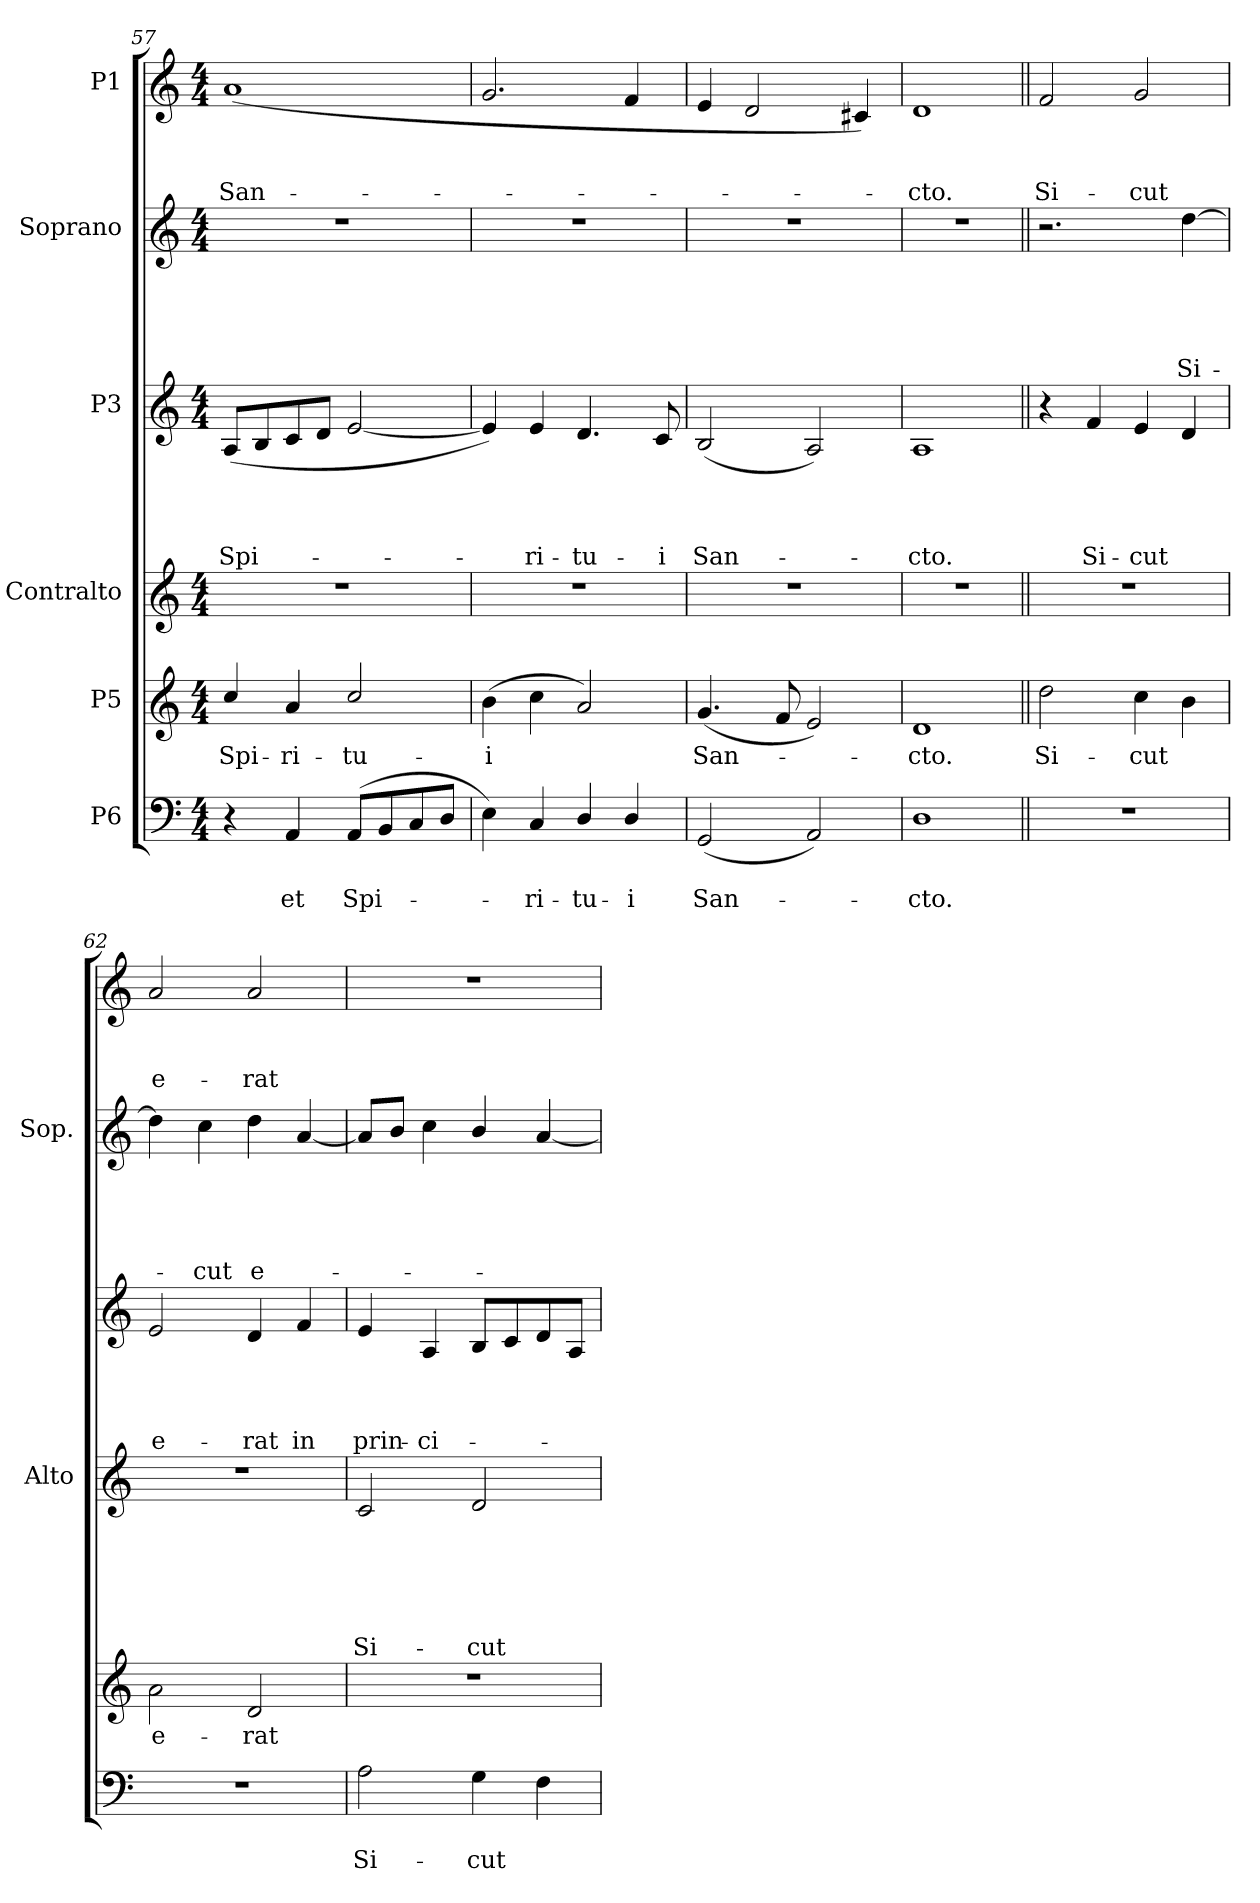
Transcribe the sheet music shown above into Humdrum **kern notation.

**kern	**text	**text	**kern	**text	**kern	**text	**text	**text	**text	**text	**text	**kern	**text	**text	**text	**text	**kern	**text	**text	**text	**text	**text	**kern	**text	**text	**text
*part6	*part6	*part6	*part5	*part5	*part4	*part4	*part4	*part4	*part4	*part4	*part4	*part3	*part3	*part3	*part3	*part3	*part2	*part2	*part2	*part2	*part2	*part2	*part1	*part1	*part1	*part1
*staff6	*staff6	*staff6	*staff5	*staff5	*staff4	*staff4	*staff4	*staff4	*staff4	*staff4	*staff4	*staff3	*staff3	*staff3	*staff3	*staff3	*staff2	*staff2	*staff2	*staff2	*staff2	*staff2	*staff1	*staff1	*staff1	*staff1
*I"P6	*	*	*I"P5	*	*I"Contralto	*	*	*	*	*	*	*I"P3	*	*	*	*	*I"Soprano	*	*	*	*	*	*I"P1	*	*	*
*	*	*	*	*	*I'Alto	*	*	*	*	*	*	*	*	*	*	*	*I'Sop.	*	*	*	*	*	*	*	*	*
*clefF4	*	*	*clefG2	*	*clefG2	*	*	*	*	*	*	*clefG2	*	*	*	*	*clefG2	*	*	*	*	*	*clefG2	*	*	*
*	*	*	*ITrd7c12	*	*	*	*	*	*	*	*	*	*	*	*	*	*	*	*	*	*	*	*	*	*	*
*k[]	*	*	*k[]	*	*k[]	*	*	*	*	*	*	*k[]	*	*	*	*	*k[]	*	*	*	*	*	*k[]	*	*	*
*C:	*	*	*C:	*	*C:	*	*	*	*	*	*	*C:	*	*	*	*	*C:	*	*	*	*	*	*C:	*	*	*
*M4/4	*	*	*M4/4	*	*M4/4	*	*	*	*	*	*	*M4/4	*	*	*	*	*M4/4	*	*	*	*	*	*M4/4	*	*	*
=57	=57	=57	=57	=57	=57	=57	=57	=57	=57	=57	=57	=57	=57	=57	=57	=57	=57	=57	=57	=57	=57	=57	=57	=57	=57	=57
!	!	!	!	!LO:LY:b	!	!	!	!	!	!	!	!	!	!	!	!LO:LY:b	!	!	!	!	!	!	!	!	!	!LO:LY:b
4r	.	.	4c/	Spi-	1r	.	.	.	.	.	.	(<8A/L	.	.	.	Spi-	1r	.	.	.	.	.	(<1a	.	.	-San-
.	.	.	.	.	.	.	.	.	.	.	.	8B/	.	.	.	.	.	.	.	.	.	.	.	.	.	.
!	!	!LO:LY:b	!	!LO:LY:b	!	!	!	!	!	!	!	!	!	!	!	!	!	!	!	!	!	!	!	!	!	!
4AA/	.	et	4A/	-ri-	.	.	.	.	.	.	.	8c/	.	.	.	.	.	.	.	.	.	.	.	.	.	.
.	.	.	.	.	.	.	.	.	.	.	.	8d/J	.	.	.	.	.	.	.	.	.	.	.	.	.	.
!	!	!LO:LY:b	!	!LO:LY:b	!	!	!	!	!	!	!	!	!	!	!	!	!	!	!	!	!	!	!	!	!	!
(<8AA/L	.	Spi-	2c/	-tu-	.	.	.	.	.	.	.	[<2e/	.	.	.	.	.	.	.	.	.	.	.	.	.	.
8BB/	.	.	.	.	.	.	.	.	.	.	.	.	.	.	.	.	.	.	.	.	.	.	.	.	.	.
8C/	.	.	.	.	.	.	.	.	.	.	.	.	.	.	.	.	.	.	.	.	.	.	.	.	.	.
8D/J	.	.	.	.	.	.	.	.	.	.	.	.	.	.	.	.	.	.	.	.	.	.	.	.	.	.
=58	=58	=58	=58	=58	=58	=58	=58	=58	=58	=58	=58	=58	=58	=58	=58	=58	=58	=58	=58	=58	=58	=58	=58	=58	=58	=58
!	!	!	!	!LO:LY:b	!	!	!	!	!	!	!	!	!	!	!	!	!	!	!	!	!	!	!	!	!	!
4E\)	.	.	(<4B\	-i	1r	.	.	.	.	.	.	4e/])	.	.	.	.	1r	.	.	.	.	.	2.g/	.	.	.
!	!	!LO:LY:b	!	!	!	!	!	!	!	!	!	!	!	!	!	!LO:LY:b	!	!	!	!	!	!	!	!	!	!
4C/	.	-ri-	4c\	.	.	.	.	.	.	.	.	4e/	.	.	.	-ri-	.	.	.	.	.	.	.	.	.	.
!	!	!LO:LY:b	!	!	!	!	!	!	!	!	!	!	!	!	!	!LO:LY:b	!	!	!	!	!	!	!	!	!	!
4D/	.	-tu-	2A/)	.	.	.	.	.	.	.	.	4.d/	.	.	.	-tu-	.	.	.	.	.	.	.	.	.	.
!	!	!LO:LY:b	!	!	!	!	!	!	!	!	!	!	!	!	!	!	!	!	!	!	!	!	!	!	!	!
4D/	.	-i	.	.	.	.	.	.	.	.	.	.	.	.	.	.	.	.	.	.	.	.	4f/	.	.	.
!	!	!	!	!	!	!	!	!	!	!	!	!	!	!	!	!LO:LY:b	!	!	!	!	!	!	!	!	!	!
.	.	.	.	.	.	.	.	.	.	.	.	8c/	.	.	.	-i	.	.	.	.	.	.	.	.	.	.
=59	=59	=59	=59	=59	=59	=59	=59	=59	=59	=59	=59	=59	=59	=59	=59	=59	=59	=59	=59	=59	=59	=59	=59	=59	=59	=59
!	!	!LO:LY:b	!	!LO:LY:b	!	!	!	!	!	!	!	!	!	!	!	!LO:LY:b	!	!	!	!	!	!	!	!	!	!
(<2GG/	.	San-	(<4.G/	San-	1r	.	.	.	.	.	.	(<2B/	.	.	.	San-	1r	.	.	.	.	.	4e/	.	.	.
.	.	.	.	.	.	.	.	.	.	.	.	.	.	.	.	.	.	.	.	.	.	.	2d/	.	.	.
.	.	.	8F/	.	.	.	.	.	.	.	.	.	.	.	.	.	.	.	.	.	.	.	.	.	.	.
2AA/)	.	.	2E/)	.	.	.	.	.	.	.	.	2A/)	.	.	.	.	.	.	.	.	.	.	.	.	.	.
.	.	.	.	.	.	.	.	.	.	.	.	.	.	.	.	.	.	.	.	.	.	.	4c#X/)	.	.	.
!!LO:PB:g=z
=60	=60	=60	=60	=60	=60	=60	=60	=60	=60	=60	=60	=60	=60	=60	=60	=60	=60	=60	=60	=60	=60	=60	=60	=60	=60	=60
!	!	!LO:LY:b	!	!LO:LY:b	!	!	!	!	!	!	!	!	!	!	!	!LO:LY:b	!	!	!	!	!	!	!	!	!	!LO:LY:b
1D	.	-cto.	1D	-cto.	1r	.	.	.	.	.	.	1A	.	.	.	-cto.	1r	.	.	.	.	.	1d	.	.	-cto.
=61||	=61||	=61||	=61||	=61||	=61||	=61||	=61||	=61||	=61||	=61||	=61||	=61||	=61||	=61||	=61||	=61||	=61||	=61||	=61||	=61||	=61||	=61||	=61||	=61||	=61||	=61||
!	!	!	!	!LO:LY:b	!	!	!	!	!	!	!	!	!	!	!	!	!	!	!	!	!	!	!	!	!	!LO:LY:b
1r	.	.	2d\	Si-	1r	.	.	.	.	.	.	4r	.	.	.	.	2.r	.	.	.	.	.	2f/	.	.	Si-
!	!	!	!	!	!	!	!	!	!	!	!	!	!	!	!	!LO:LY:b	!	!	!	!	!	!	!	!	!	!
.	.	.	.	.	.	.	.	.	.	.	.	4f/	.	.	.	Si-	.	.	.	.	.	.	.	.	.	.
!	!	!	!	!LO:LY:b	!	!	!	!	!	!	!	!	!	!	!	!LO:LY:b	!	!	!	!	!	!	!	!	!	!LO:LY:b
.	.	.	4c\	-cut	.	.	.	.	.	.	.	4e/	.	.	.	-cut	.	.	.	.	.	.	2g/	.	.	-cut
!	!	!	!	!	!	!	!	!	!	!	!	!	!	!	!	!	!	!	!	!	!	!LO:LY:b	!	!	!	!
.	.	.	4B\	.	.	.	.	.	.	.	.	4d/	.	.	.	.	[>4dd\	.	.	.	.	Si-	.	.	.	.
=62	=62	=62	=62	=62	=62	=62	=62	=62	=62	=62	=62	=62	=62	=62	=62	=62	=62	=62	=62	=62	=62	=62	=62	=62	=62	=62
!	!	!	!	!LO:LY:b	!	!	!	!	!	!	!	!	!	!	!	!LO:LY:b	!	!	!	!	!	!	!	!	!	!LO:LY:b
1r	.	.	2A\	e-	1r	.	.	.	.	.	.	2e/	.	.	.	e-	4dd\]	.	.	.	.	.	2a/	.	.	e-
!	!	!	!	!	!	!	!	!	!	!	!	!	!	!	!	!	!	!	!	!	!	!LO:LY:b	!	!	!	!
.	.	.	.	.	.	.	.	.	.	.	.	.	.	.	.	.	4cc\	.	.	.	.	-cut	.	.	.	.
!	!	!	!	!LO:LY:b	!	!	!	!	!	!	!	!	!	!	!	!LO:LY:b	!	!	!	!	!	!LO:LY:b	!	!	!	!LO:LY:b
.	.	.	2D/	-rat	.	.	.	.	.	.	.	4d/	.	.	.	-rat	4dd\	.	.	.	.	e-	2a/	.	.	-rat
!	!	!	!	!	!	!	!	!	!	!	!	!	!	!	!	!LO:LY:b	!	!	!	!	!	!	!	!	!	!
.	.	.	.	.	.	.	.	.	.	.	.	4f/	.	.	.	in	[<4a/	.	.	.	.	.	.	.	.	.
=63	=63	=63	=63	=63	=63	=63	=63	=63	=63	=63	=63	=63	=63	=63	=63	=63	=63	=63	=63	=63	=63	=63	=63	=63	=63	=63
!	!	!LO:LY:b	!	!	!	!	!	!	!	!	!LO:LY:b	!	!	!	!	!LO:LY:b	!	!	!	!	!	!	!	!	!	!
2A\	.	Si-	1r	.	2c/	.	.	.	.	.	Si-	4e/	.	.	.	prin-	8a/L]	.	.	.	.	.	1r	.	.	.
.	.	.	.	.	.	.	.	.	.	.	.	.	.	.	.	.	8b/J	.	.	.	.	.	.	.	.	.
!	!	!	!	!	!	!	!	!	!	!	!	!	!	!	!	!LO:LY:b	!	!	!	!	!	!	!	!	!	!
.	.	.	.	.	.	.	.	.	.	.	.	4A/	.	.	.	-ci-	4cc\	.	.	.	.	.	.	.	.	.
!	!	!LO:LY:b	!	!	!	!	!	!	!	!	!LO:LY:b	!	!	!	!	!	!	!	!	!	!	!	!	!	!	!
4G\	.	-cut	.	.	2d/	.	.	.	.	.	-cut	8B/L	.	.	.	.	4b/	.	.	.	.	.	.	.	.	.
.	.	.	.	.	.	.	.	.	.	.	.	8c/	.	.	.	.	.	.	.	.	.	.	.	.	.	.
4F\	.	.	.	.	.	.	.	.	.	.	.	8d/	.	.	.	.	[<4a/	.	.	.	.	.	.	.	.	.
.	.	.	.	.	.	.	.	.	.	.	.	8A/J	.	.	.	.	.	.	.	.	.	.	.	.	.	.
=	=	=	=	=	=	=	=	=	=	=	=	=	=	=	=	=	=	=	=	=	=	=	=	=	=	=
*-	*-	*-	*-	*-	*-	*-	*-	*-	*-	*-	*-	*-	*-	*-	*-	*-	*-	*-	*-	*-	*-	*-	*-	*-	*-	*-
